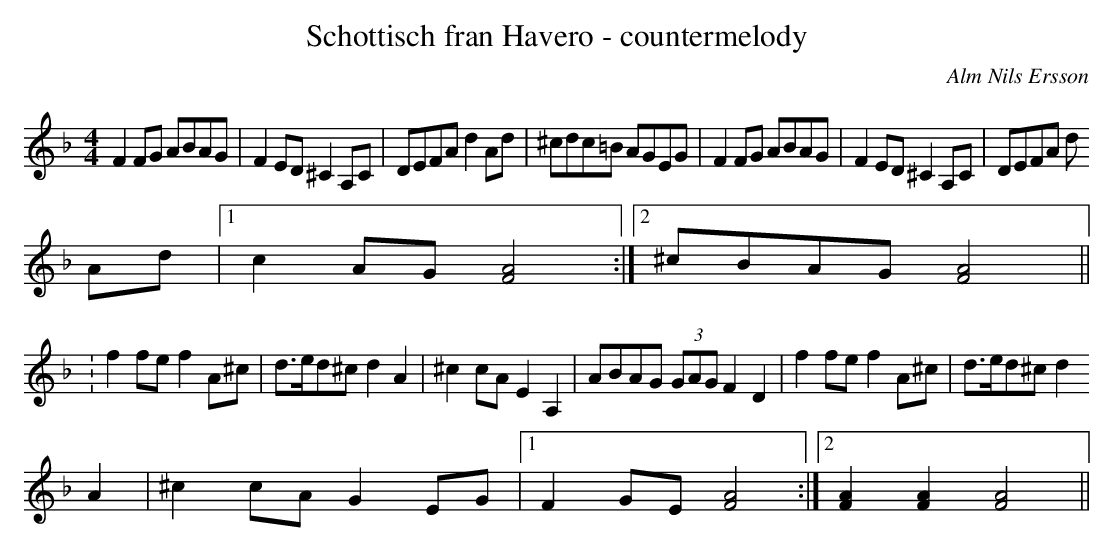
X:1
T:Schottisch fran Havero - countermelody
M:4/4
L:1/8
C:Alm Nils Ersson
K:Dm
F2FG ABAG|F2ED ^C2A,C|DEFA d2Ad|^cdc=B AGEG|F2FG ABAG|F2ED ^C2A,C|DEFA d
2Ad|1c2AG [F4A4]:|2^cBAG [F4A4]||
:f2fe f2A^c|d>ed^c d2A2|^c2cA E2A,2|ABAG (3GAG F2D2|f2fe f2A^c|d>ed^c d2
A2|^c2cA G2EG|1F2GE [F4A4]:|2[F2A2][F2A2] [F4A4]||
